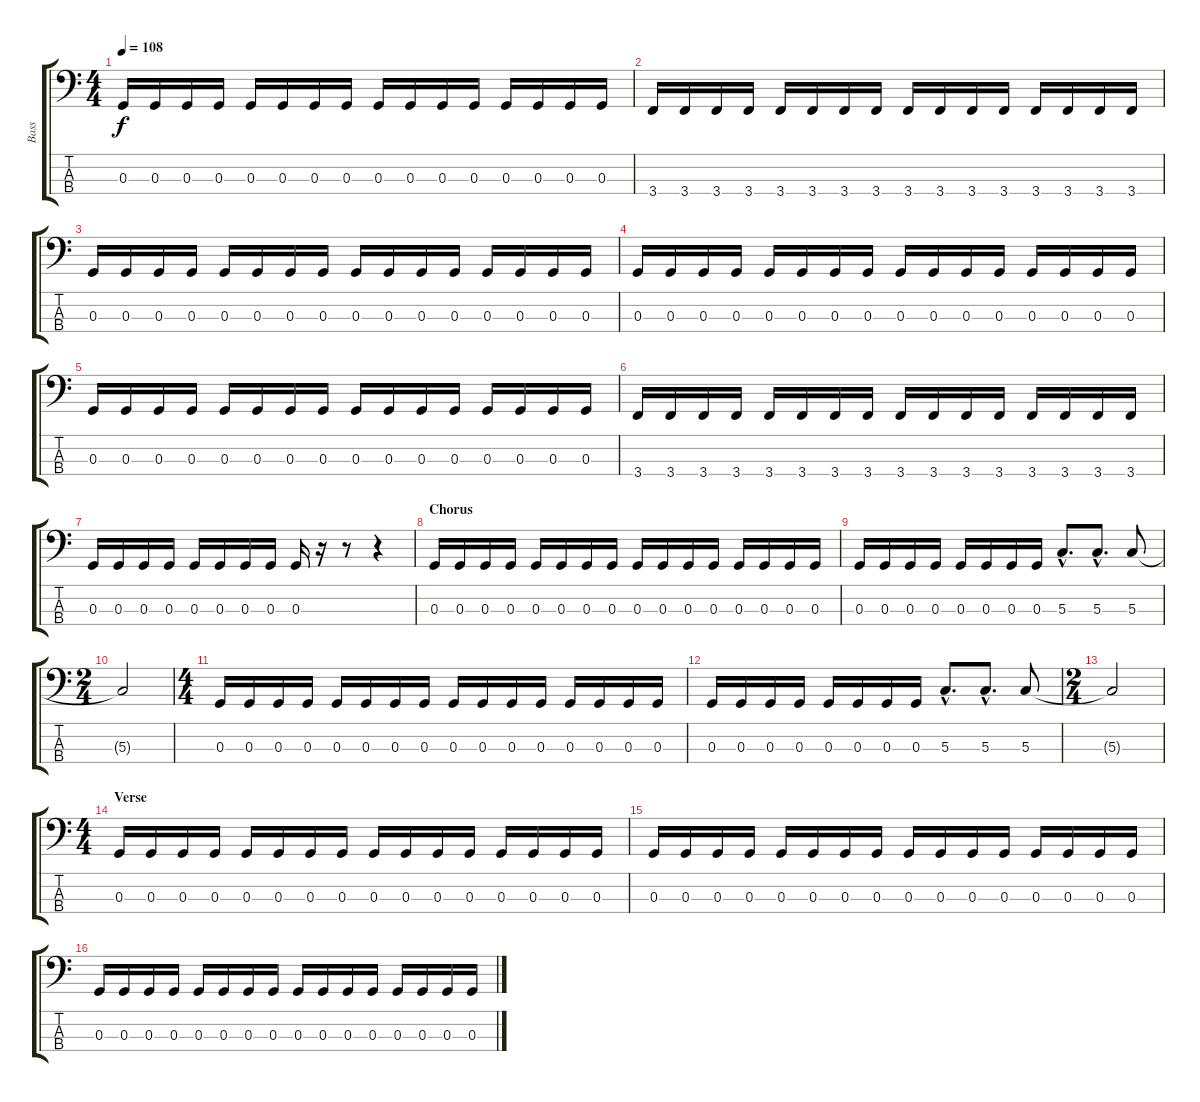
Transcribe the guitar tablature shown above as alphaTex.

\track ("Bass" "Bass") {instrument electricbasspick}
\staff {score tabs}
\tuning (F2 C2 G1 D1) {hide}
\ts (4 4)
\tempo 108
\clef f4
\ks c
0.3.16{dy f} 0.3.16 0.3.16 0.3.16 0.3.16 0.3.16 0.3.16 0.3.16 0.3.16 0.3.16 0.3.16 0.3.16 0.3.16 0.3.16 0.3.16 0.3.16 |
3.4.16 3.4.16 3.4.16 3.4.16 3.4.16 3.4.16 3.4.16 3.4.16 3.4.16 3.4.16 3.4.16 3.4.16 3.4.16 3.4.16 3.4.16 3.4.16 |
0.3.16 0.3.16 0.3.16 0.3.16 0.3.16 0.3.16 0.3.16 0.3.16 0.3.16 0.3.16 0.3.16 0.3.16 0.3.16 0.3.16 0.3.16 0.3.16 |
0.3.16 0.3.16 0.3.16 0.3.16 0.3.16 0.3.16 0.3.16 0.3.16 0.3.16 0.3.16 0.3.16 0.3.16 0.3.16 0.3.16 0.3.16 0.3.16 |
0.3.16 0.3.16 0.3.16 0.3.16 0.3.16 0.3.16 0.3.16 0.3.16 0.3.16 0.3.16 0.3.16 0.3.16 0.3.16 0.3.16 0.3.16 0.3.16 |
3.4.16 3.4.16 3.4.16 3.4.16 3.4.16 3.4.16 3.4.16 3.4.16 3.4.16 3.4.16 3.4.16 3.4.16 3.4.16 3.4.16 3.4.16 3.4.16 |
0.3.16 0.3.16 0.3.16 0.3.16 0.3.16 0.3.16 0.3.16 0.3.16 0.3.16 r.16 r.8 r.4 |
\section ("" "Chorus")
0.3.16 0.3.16 0.3.16 0.3.16 0.3.16 0.3.16 0.3.16 0.3.16 0.3.16 0.3.16 0.3.16 0.3.16 0.3.16 0.3.16 0.3.16 0.3.16 |
0.3.16 0.3.16 0.3.16 0.3.16 0.3.16 0.3.16 0.3.16 0.3.16 5.3{hac}.8{d} 5.3{hac}.8{d} 5.3.8 |
\ts (2 4)
5.3{t}.2 |
\ts (4 4)
0.3.16 0.3.16 0.3.16 0.3.16 0.3.16 0.3.16 0.3.16 0.3.16 0.3.16 0.3.16 0.3.16 0.3.16 0.3.16 0.3.16 0.3.16 0.3.16 |
0.3.16 0.3.16 0.3.16 0.3.16 0.3.16 0.3.16 0.3.16 0.3.16 5.3{hac}.8{d} 5.3{hac}.8{d} 5.3.8 |
\ts (2 4)
5.3{t}.2 |
\ts (4 4)
\section ("" "Verse")
0.3.16 0.3.16 0.3.16 0.3.16 0.3.16 0.3.16 0.3.16 0.3.16 0.3.16 0.3.16 0.3.16 0.3.16 0.3.16 0.3.16 0.3.16 0.3.16 |
0.3.16 0.3.16 0.3.16 0.3.16 0.3.16 0.3.16 0.3.16 0.3.16 0.3.16 0.3.16 0.3.16 0.3.16 0.3.16 0.3.16 0.3.16 0.3.16 |
0.3.16 0.3.16 0.3.16 0.3.16 0.3.16 0.3.16 0.3.16 0.3.16 0.3.16 0.3.16 0.3.16 0.3.16 0.3.16 0.3.16 0.3.16 0.3.16
